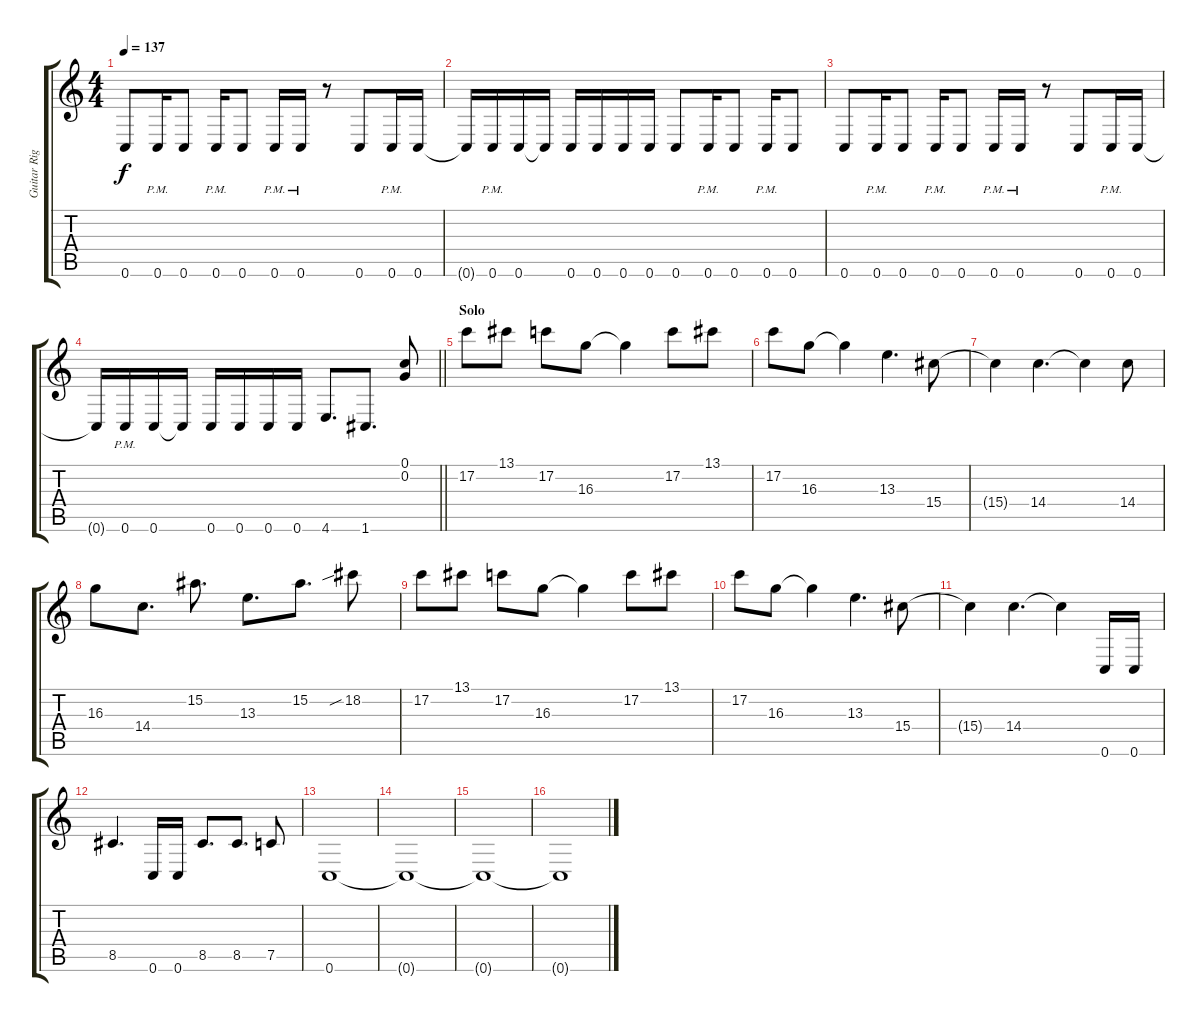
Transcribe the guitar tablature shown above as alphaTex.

\track ("Guitar Right" "Guitar Rig") {instrument distortionguitar}
\staff {score tabs}
\tuning (C4 G3 Eb3 Bb2 F2 C2) {hide}
\ts (4 4)
\tempo 137
\clef g2
\ks c
0.6.8{dy f} 0.6{pm}.16 0.6.8 0.6{pm}.16 0.6.8 0.6{pm}.16 0.6{pm}.16 r.8 0.6.8 0.6{pm}.16 0.6.16 |
0.6{t}.16 0.6{pm}.16 0.6.16 0.6{t}.16 0.6.16 0.6.16 0.6.16 0.6.16 0.6.8 0.6{pm}.16 0.6.8 0.6{pm}.16 0.6.8 |
0.6.8 0.6{pm}.16 0.6.8 0.6{pm}.16 0.6.8 0.6{pm}.16 0.6{pm}.16 r.8 0.6.8 0.6{pm}.16 0.6.16 |
\barLineRight lightlight
0.6{t}.16 0.6{pm}.16 0.6.16 0.6{t}.16 0.6.16 0.6.16 0.6.16 0.6.16 4.6.8{d} 1.6.8{d} (0.1 0.2).8 |
\section ("" "Solo")
17.2.8 13.1.8 17.2.8 16.3.8 16.3{t}.4 17.2.8 13.1.8 |
17.2.8 16.3.8 16.3{t}.4 13.3.4{d} 15.4.8 |
15.4{t}.4 14.4.4{d} 14.4{t}.4 14.4.8 |
16.3.8 14.4.8{d} 15.2.8{d} 13.3.8{d} 15.2.8{d} 18.2{sib}.8 |
17.2.8 13.1.8 17.2.8 16.3.8 16.3{t}.4 17.2.8 13.1.8 |
17.2.8 16.3.8 16.3{t}.4 13.3.4{d} 15.4.8 |
15.4{t}.4 14.4.4{d} 14.4{t}.4 0.6.16 0.6.16 |
8.5.4{d} 0.6.16 0.6.16 8.5.8{d} 8.5.8{d} 7.5.8 |
0.6.1{volume 13} |
0.6{t}.1 |
0.6{t}.1 |
0.6{t}.1
